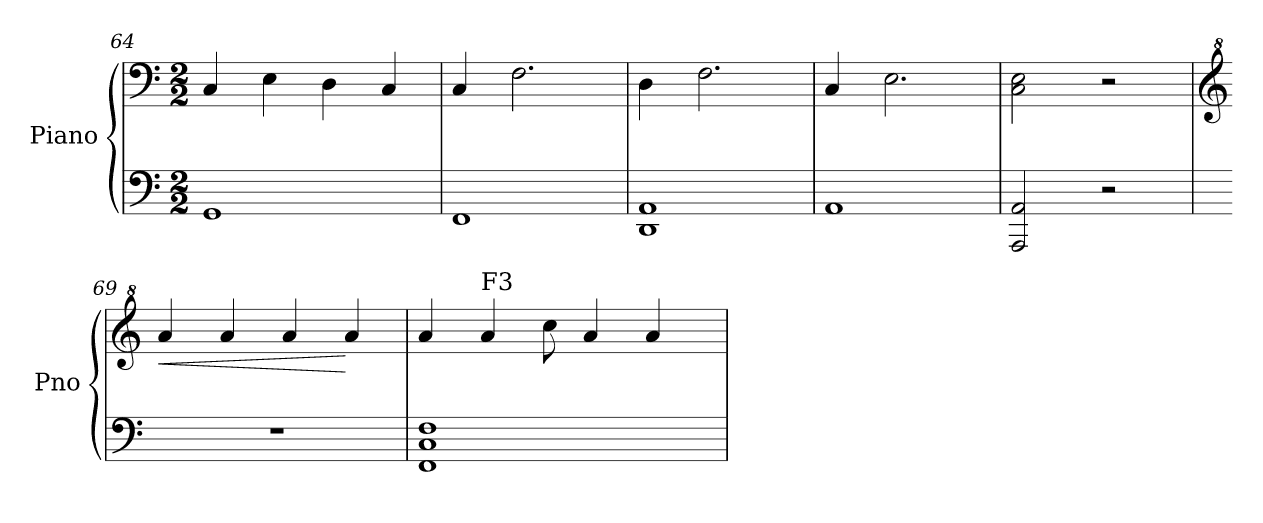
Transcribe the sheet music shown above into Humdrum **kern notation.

**kern	**kern	**dynam
*part1	*part1	*part1
*staff2	*staff1	*staff1/2
*I"Piano	*	*
*I'Pno	*	*
*clefF4	*clefF4	*
*k[]	*k[]	*
*M2/2	*M2/2	*
=64	=64	=64
1GG	4C/	.
.	4E\	.
.	4D\	.
.	4C/	.
=65	=65	=65
1FF	4C/	.
.	2.F\	.
=66	=66	=66
*^	*	*
1AA	1DD	4D\	.
.	.	2.F\	.
*v	*v	*	*
=67	=67	=67
1AA	4C/	.
.	2.E\	.
=68	=68	=68
2AAA/ 2AA/	2C\ 2E\	.
2r	2r	.
=69	=69	=69
*	*clefG^2	*
!	!	!LO:HP:b
1r	4aa/	<
.	4aa/	.
.	4aa/	.
.	4aa/	[
=70	=70	=70
*^	*	*
*	*^	*	*
1F	1C	1FF	4aa/	.
!	!	!	!LO:TX:a:t=F3	!
.	.	.	4aa/	.
.	.	.	8ccc\	.
.	.	.	4aa/	.
.	.	.	4aa/	.
8ryy	8ryy	8ryy	.	.
*v	*v	*v	*	*
=	=	=
*-	*-	*-
